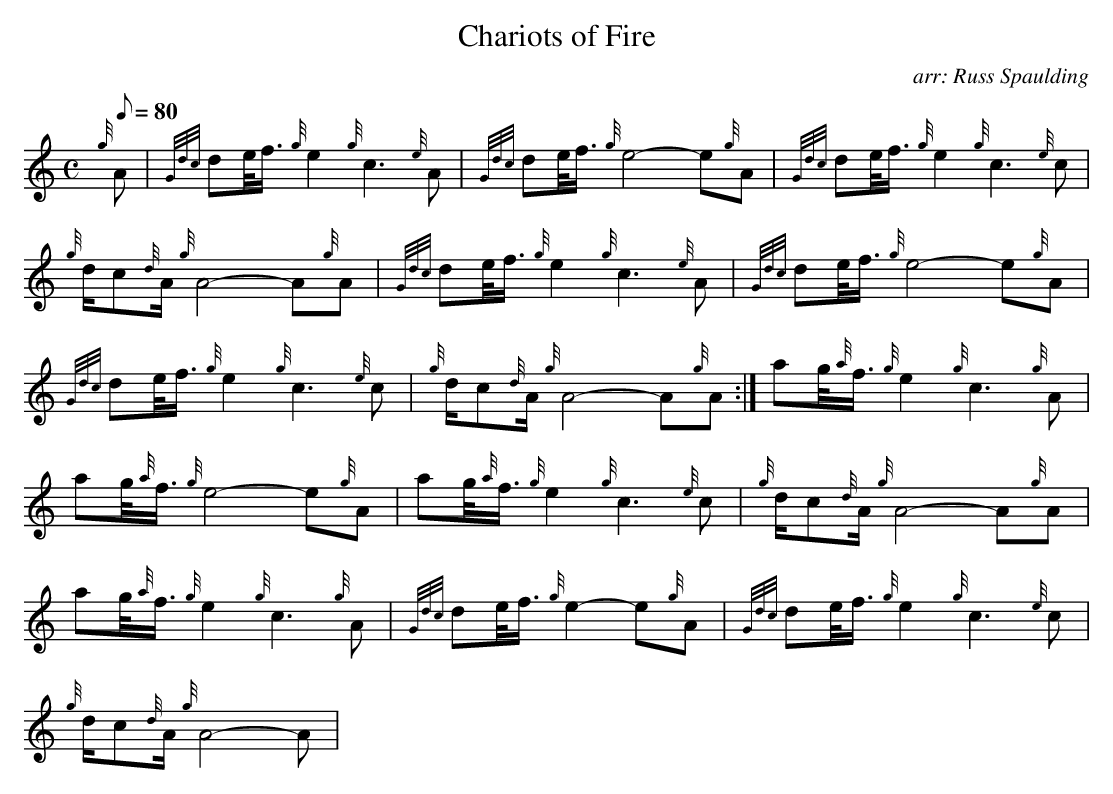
X:1
T:Chariots of Fire
M:C
L:1/8
Q:80
C:arr: Russ Spaulding
K:HP
{g}A | \
{Gdc}de/4f3/4{g}e2{g}c3{e}A | \
{Gdc}de/4f3/4{g}e4-e{g}A | \
{Gdc}de/4f3/4{g}e2{g}c3{e}c |
{g}d/2c{d}A/2{g}A4-A{g}A | \
{Gdc}de/4f3/4{g}e2{g}c3{e}A | \
{Gdc}de/4f3/4{g}e4-e{g}A |
{Gdc}de/4f3/4{g}e2{g}c3{e}c | \
{g}d/2c{d}A/2{g}A4-A{g}A :| \
ag/4{a}f3/4{g}e2{g}c3{g}A |
ag/4{a}f3/4{g}e4-e{g}A | \
ag/4{a}f3/4{g}e2{g}c3{e}c | \
{g}d/2c{d}A/2{g}A4-A{g}A |
ag/4{a}f3/4{g}e2{g}c3{g}A | \
{Gdc}de/4f3/4{g}e2-e{g}A | \
{Gdc}de/4f3/4{g}e2{g}c3{e}c |
{g}d/2c{d}A/2{g}A4-A |
